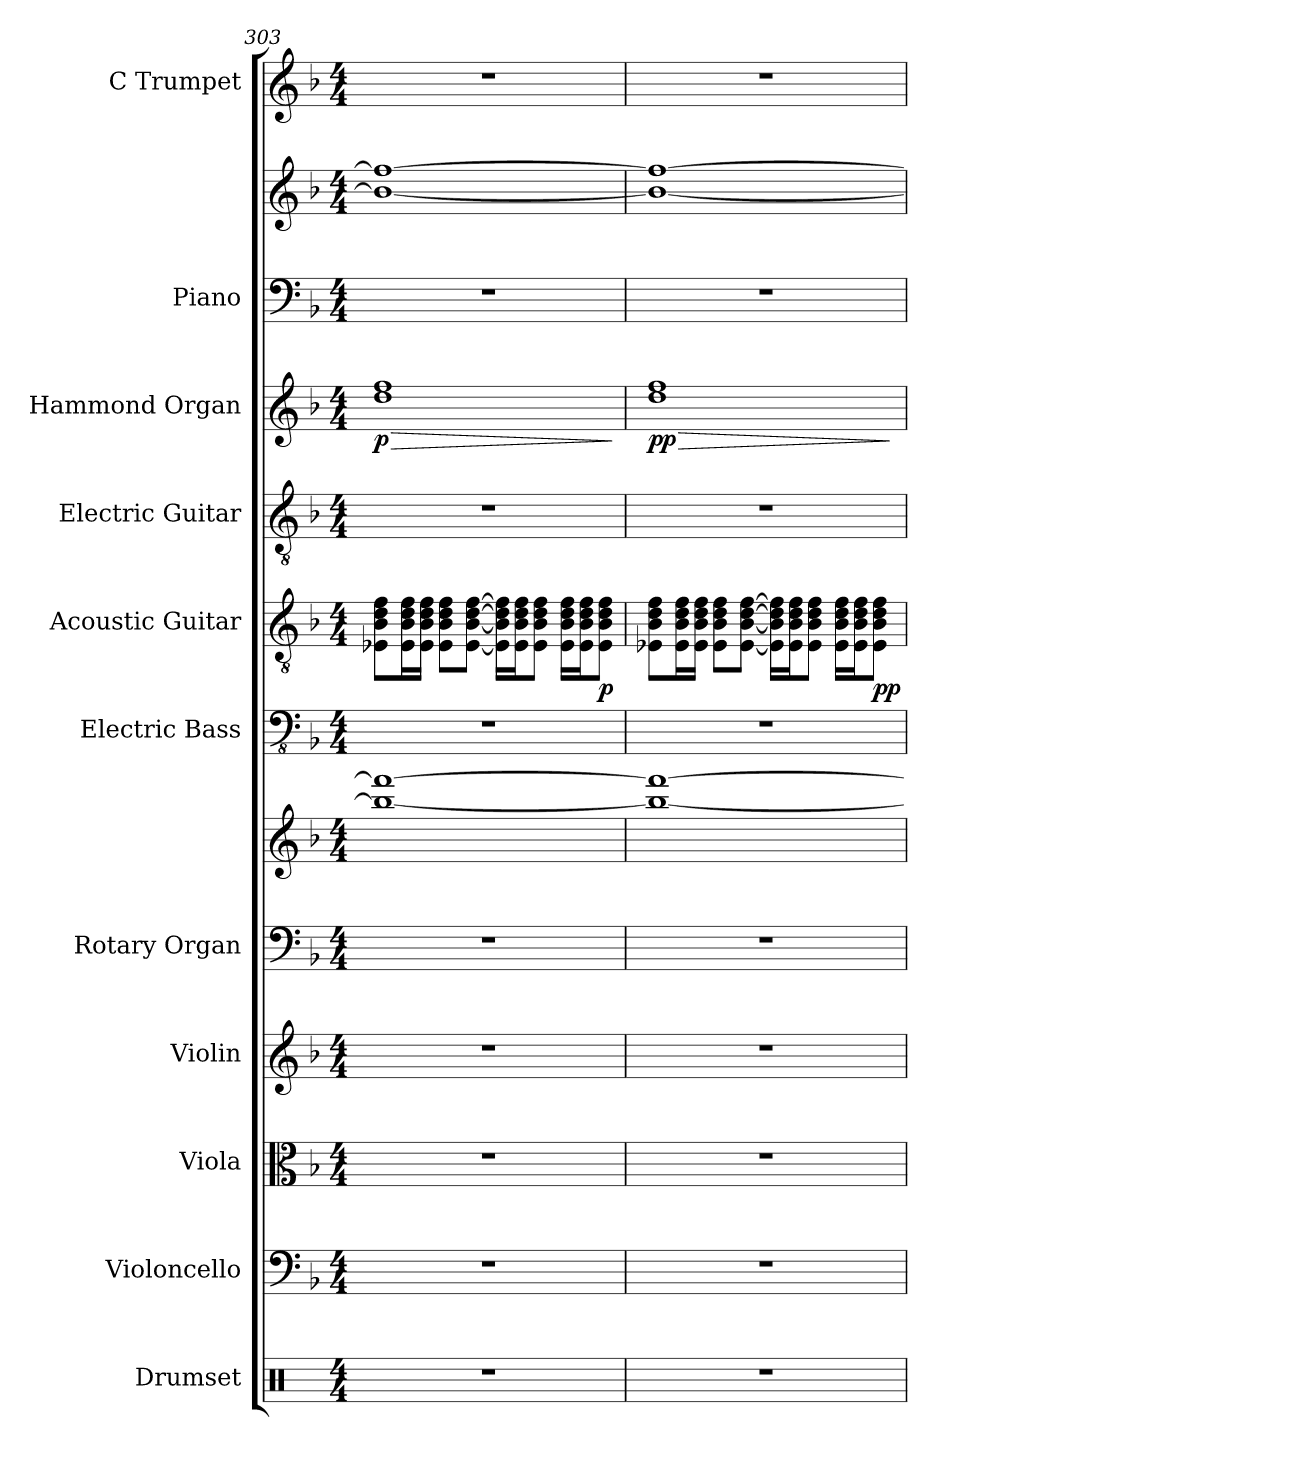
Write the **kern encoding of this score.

**kern	**kern	**kern	**kern	**kern	**kern	**kern	**kern	**dynam	**kern	**kern	**dynam	**kern	**kern	**kern
*part11	*part10	*part9	*part8	*part7	*part7	*part6	*part5	*part5	*part4	*part3	*part3	*part2	*part2	*part1
*staff13	*staff12	*staff11	*staff10	*staff9	*staff8	*staff7	*staff6	*staff6	*staff5	*staff4	*staff4	*staff3	*staff2	*staff1
*I"Drumset	*I"Violoncello	*I"Viola	*I"Violin	*I"Rotary Organ	*	*I"Electric Bass	*I"Acoustic Guitar	*	*I"Electric Guitar	*I"Hammond Organ	*	*I"Piano	*	*I"C Trumpet
*I'Drs.	*I'Vc.	*I'Vla.	*I'Vln.	*I'Rot. Org.	*	*I'El. B.	*I'Guit.	*	*I'El. Guit.	*I'Hm. Org.	*	*I'Pno.	*	*I'C Tpt.
*clefX	*clefF4	*clefC3	*clefG2	*clefF4	*clefG2	*clefFv4	*clefGv2	*	*clefGv2	*clefG2	*	*clefF4	*clefG2	*clefG2
*k[]	*k[b-]	*k[b-]	*k[b-]	*k[b-]	*k[b-]	*k[b-]	*k[b-]	*	*k[b-]	*k[b-]	*	*k[b-]	*k[b-]	*k[b-]
*M4/4	*M4/4	*M4/4	*M4/4	*M4/4	*M4/4	*M4/4	*M4/4	*	*M4/4	*M4/4	*	*M4/4	*M4/4	*M4/4
=303	=303	=303	=303	=303	=303	=303	=303	=303	=303	=303	=303	=303	=303	=303
!	!	!	!	!	!	!	!	!	!	!	!LO:HP:b	!	!	!
!	!	!	!	!	!	!	!	!	!	!	!LO:DY:n=1:b	!	!	!
1r	1r	1r	1r	1r	1bb-_ 1fff_	1r	8E-X\ 8B-\ 8d\ 8f\L	.	1r	1dd 1ff	> p	1r	1b-_ 1ff_	1r
.	.	.	.	.	.	.	16E-\ 16B-\ 16d\ 16f\L	.	.	.	.	.	.	.
.	.	.	.	.	.	.	16E-\ 16B-\ 16d\ 16f\JJ	.	.	.	.	.	.	.
.	.	.	.	.	.	.	8E-\ 8B-\ 8d\ 8f\L	.	.	.	.	.	.	.
.	.	.	.	.	.	.	[8E-\ [8B-\ [8d\ [8f\J	.	.	.	.	.	.	.
.	.	.	.	.	.	.	16E-\] 16B-\] 16d\] 16f\]LL	.	.	.	.	.	.	.
.	.	.	.	.	.	.	16E-\ 16B-\ 16d\ 16f\J	.	.	.	.	.	.	.
.	.	.	.	.	.	.	8E-\ 8B-\ 8d\ 8f\J	.	.	.	.	.	.	.
.	.	.	.	.	.	.	16E-\ 16B-\ 16d\ 16f\LL	.	.	.	.	.	.	.
.	.	.	.	.	.	.	16E-\ 16B-\ 16d\ 16f\J	.	.	.	.	.	.	.
!	!	!	!	!	!	!	!	!LO:DY:b	!	!	!	!	!	!
.	.	.	.	.	.	.	8E-\ 8B-\ 8d\ 8f\J	p	.	.	.	.	.	.
.	.	.	.	.	.	.	.	.	.	.	]	.	.	.
=304	=304	=304	=304	=304	=304	=304	=304	=304	=304	=304	=304	=304	=304	=304
!	!	!	!	!	!	!	!	!	!	!	!LO:HP:b	!	!	!
!	!	!	!	!	!	!	!	!	!	!	!LO:DY:n=1:b	!	!	!
1r	1r	1r	1r	1r	1bb-_ 1fff_	1r	8E-X\ 8B-\ 8d\ 8f\L	.	1r	1dd 1ff	> pp	1r	1b-_ 1ff_	1r
.	.	.	.	.	.	.	16E-\ 16B-\ 16d\ 16f\L	.	.	.	.	.	.	.
.	.	.	.	.	.	.	16E-\ 16B-\ 16d\ 16f\JJ	.	.	.	.	.	.	.
.	.	.	.	.	.	.	8E-\ 8B-\ 8d\ 8f\L	.	.	.	.	.	.	.
.	.	.	.	.	.	.	[8E-\ [8B-\ [8d\ [8f\J	.	.	.	.	.	.	.
.	.	.	.	.	.	.	16E-\] 16B-\] 16d\] 16f\]LL	.	.	.	.	.	.	.
.	.	.	.	.	.	.	16E-\ 16B-\ 16d\ 16f\J	.	.	.	.	.	.	.
.	.	.	.	.	.	.	8E-\ 8B-\ 8d\ 8f\J	.	.	.	.	.	.	.
.	.	.	.	.	.	.	16E-\ 16B-\ 16d\ 16f\LL	.	.	.	.	.	.	.
.	.	.	.	.	.	.	16E-\ 16B-\ 16d\ 16f\J	.	.	.	.	.	.	.
!	!	!	!	!	!	!	!	!LO:DY:b	!	!	!	!	!	!
.	.	.	.	.	.	.	8E-\ 8B-\ 8d\ 8f\J	pp	.	.	.	.	.	.
.	.	.	.	.	.	.	.	.	.	.	]	.	.	.
=	=	=	=	=	=	=	=	=	=	=	=	=	=	=
*-	*-	*-	*-	*-	*-	*-	*-	*-	*-	*-	*-	*-	*-	*-
